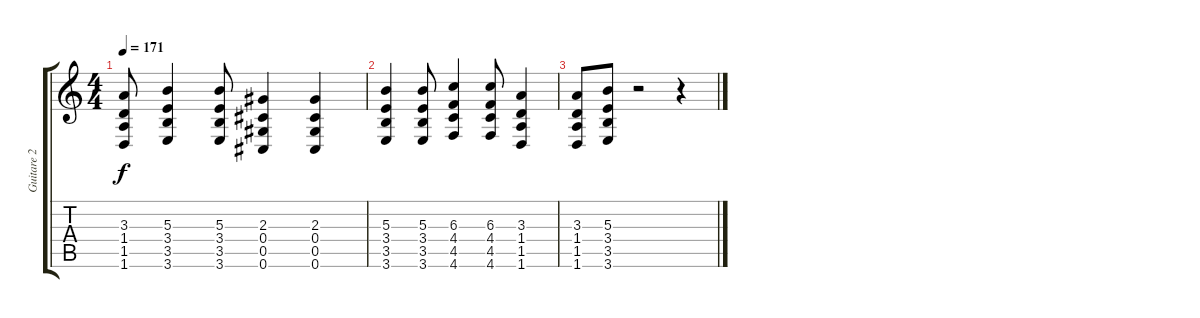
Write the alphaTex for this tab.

\track ("Guitare 2" "Guitare 2") {instrument distortionguitar}
\staff {score tabs}
\tuning (Eb4 Bb3 Gb3 Db3 Ab2 Db2) {hide}
\ts (4 4)
\tempo 171
\clef g2
\ks c
(3.3 1.4 1.5 1.6).8{dy f} (5.3 3.4 3.5 3.6).4 (5.3 3.4 3.5 3.6).8 (2.3 0.4 0.5 0.6).4 (2.3 0.4 0.5 0.6).4 |
(5.3 3.4 3.5 3.6).4 (5.3 3.4 3.5 3.6).8 (6.3 4.4 4.5 4.6).4 (6.3 4.4 4.5 4.6).8 (3.3 1.4 1.5 1.6).4 |
(3.3 1.4 1.5 1.6).8 (5.3 3.4 3.5 3.6).8 r.2 r.4
